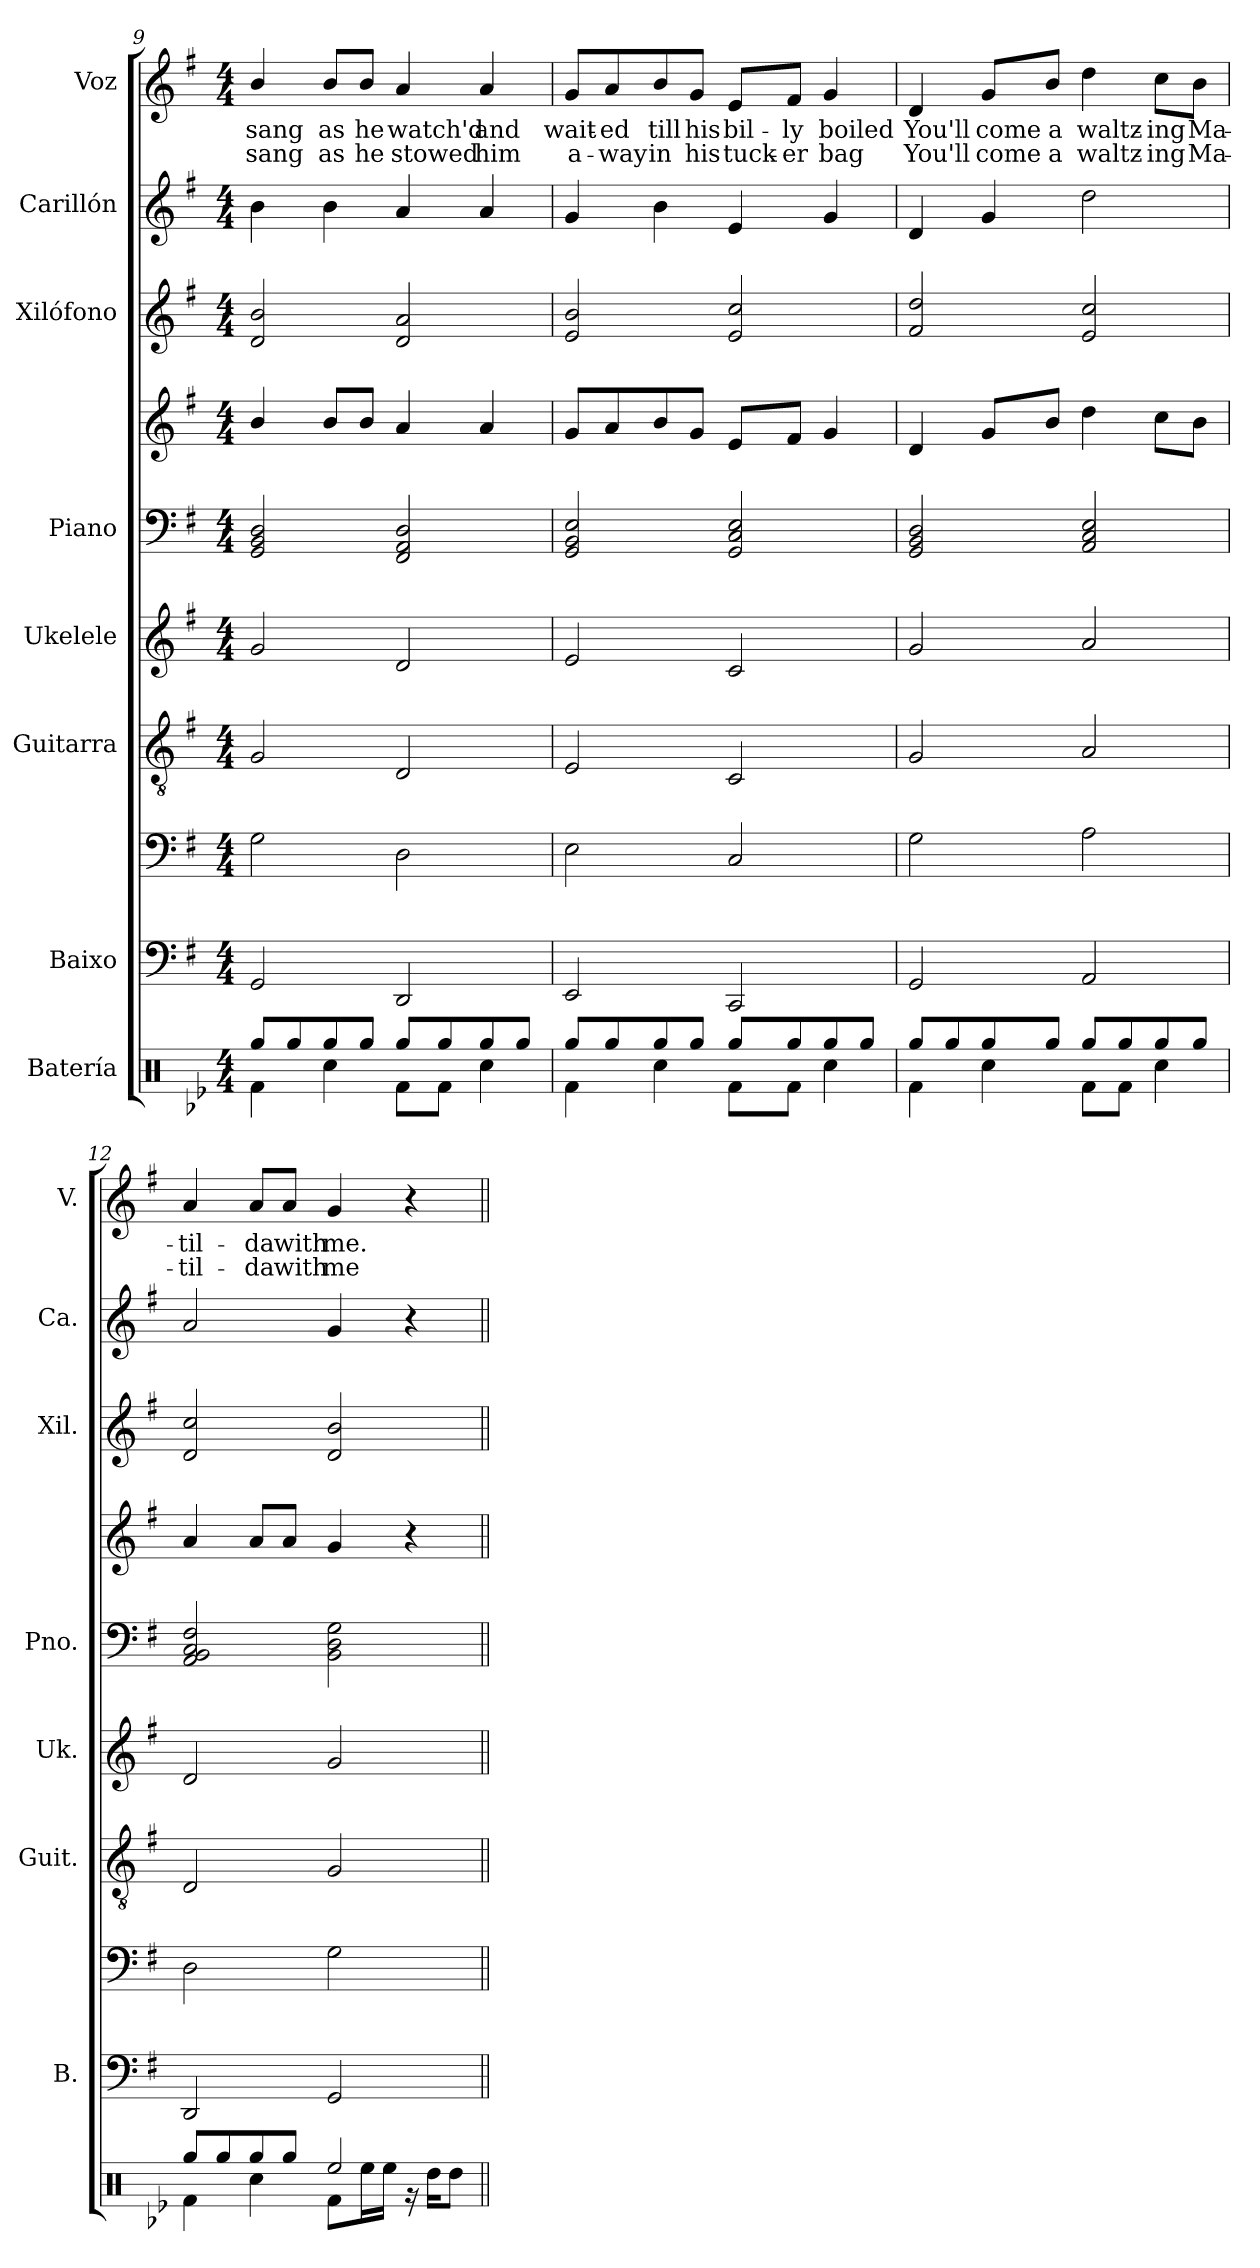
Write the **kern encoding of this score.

**kern	**kern	**kern	**kern	**kern	**kern	**kern	**kern	**kern	**kern	**text	**text
*part8	*part7	*part7	*part6	*part5	*part4	*part4	*part3	*part2	*part1	*part1	*part1
*staff10	*staff9	*staff8	*staff7	*staff6	*staff5	*staff4	*staff3	*staff2	*staff1	*staff1	*staff1
*I"Batería	*I"Baixo	*	*I"Guitarra	*I"Ukelele	*I"Piano	*	*I"Xilófono	*I"Carillón	*I"Voz	*	*
*	*I'B.	*	*I'Guit.	*I'Uk.	*I'Pno.	*	*I'Xil.	*I'Ca.	*I'V.	*	*
!!LO:PB:g=z
*clefX	*	*clefF4	*clefGv2	*clefG2	*clefF4	*clefG2	*clefG2	*clefG2	*clefG2	*	*
*	*ITrd7c12	*ITrd7c12	*	*	*	*	*ITrd-7c-12	*ITrd-14c-24	*	*	*
*k[b-e-]	*k[f#]	*k[f#]	*k[f#]	*k[f#]	*k[f#]	*k[f#]	*k[f#]	*k[f#]	*k[f#]	*	*
*M4/4	*M4/4	*M4/4	*M4/4	*M4/4	*M4/4	*M4/4	*M4/4	*M4/4	*M4/4	*	*
=9	=9	=9	=9	=9	=9	=9	=9	=9	=9	=9	=9
*^	*	*	*	*	*	*	*	*	*	*	*
!	!	!	!	!	!	!	!	!	!	!	!LO:LY:b	!LO:LY:b
8Rgg/L	4Rf\	2GGG	2GG\	2G/	2g/	2GG/ 2BB/ 2D/	4b/	2dd/ 2bb/	4bbb\	4b/	sang	sang
8Rgg/	.	.	.	.	.	.	.	.	.	.	.	.
!	!	!	!	!	!	!	!	!	!	!	!LO:LY:b	!LO:LY:b
8Rgg/	4Rcc\	.	.	.	.	.	8b/L	.	4bbb\	8b/L	as	as
!	!	!	!	!	!	!	!	!	!	!	!LO:LY:b	!LO:LY:b
8Rgg/J	.	.	.	.	.	.	8b/J	.	.	8b/J	he	he
!	!	!	!	!	!	!	!	!	!	!	!LO:LY:b	!LO:LY:b
8Rgg/L	8Rf\L	2DDD	2DD\	2D/	2d/	2FF#/ 2AA/ 2D/	4a/	2dd/ 2aa/	4aaa/	4a/	watch'd	stowed
8Rgg/	8Rf\J	.	.	.	.	.	.	.	.	.	.	.
!	!	!	!	!	!	!	!	!	!	!	!LO:LY:b	!LO:LY:b
8Rgg/	4Rcc\	.	.	.	.	.	4a/	.	4aaa/	4a/	and	him
8Rgg/J	.	.	.	.	.	.	.	.	.	.	.	.
=10	=10	=10	=10	=10	=10	=10	=10	=10	=10	=10	=10	=10
!	!	!	!	!	!	!	!	!	!	!	!LO:LY:b	!LO:LY:b
8Rgg/L	4Rf\	2EEE	2EE\	2E/	2e/	2GG/ 2BB/ 2E/	8g/L	2ee/ 2bb/	4ggg/	8g/L	wait-	a-
!	!	!	!	!	!	!	!	!	!	!	!LO:LY:b	!LO:LY:b
8Rgg/	.	.	.	.	.	.	8a/	.	.	8a/	-ed	-way
!	!	!	!	!	!	!	!	!	!	!	!LO:LY:b	!LO:LY:b
8Rgg/	4Rcc\	.	.	.	.	.	8b/	.	4bbb\	8b/	till	in
!	!	!	!	!	!	!	!	!	!	!	!LO:LY:b	!LO:LY:b
8Rgg/J	.	.	.	.	.	.	8g/J	.	.	8g/J	his	his
!	!	!	!	!	!	!	!	!	!	!	!LO:LY:b	!LO:LY:b
8Rgg/L	8Rf\L	2CCC	2CC/	2C/	2c/	2GG/ 2C/ 2E/	8e/L	2ee/ 2ccc/	4eee/	8e/L	bil-	tuck-
!	!	!	!	!	!	!	!	!	!	!	!LO:LY:b	!LO:LY:b
8Rgg/	8Rf\J	.	.	.	.	.	8f#/J	.	.	8f#/J	-ly	-er
!	!	!	!	!	!	!	!	!	!	!	!LO:LY:b	!LO:LY:b
8Rgg/	4Rcc\	.	.	.	.	.	4g/	.	4ggg/	4g/	boiled	bag
8Rgg/J	.	.	.	.	.	.	.	.	.	.	.	.
=11	=11	=11	=11	=11	=11	=11	=11	=11	=11	=11	=11	=11
!	!	!	!	!	!	!	!	!	!	!	!LO:LY:b	!LO:LY:b
8Rgg/L	4Rf\	2GGG	2GG\	2G/	2g/	2GG/ 2BB/ 2D/	4d/	2ff#/ 2ddd/	4ddd/	4d/	You'll	You'll
8Rgg/	.	.	.	.	.	.	.	.	.	.	.	.
!	!	!	!	!	!	!	!	!	!	!	!LO:LY:b	!LO:LY:b
8Rgg/	4Rcc\	.	.	.	.	.	8g/L	.	4ggg/	8g/L	come	come
!	!	!	!	!	!	!	!	!	!	!	!LO:LY:b	!LO:LY:b
8Rgg/J	.	.	.	.	.	.	8b/J	.	.	8b/J	a	a
!	!	!	!	!	!	!	!	!	!	!	!LO:LY:b	!LO:LY:b
8Rgg/L	8Rf\L	2AAA	2AA\	2A/	2a/	2AA/ 2C/ 2E/	4dd\	2ee/ 2ccc/	2dddd\	4dd\	waltz-	waltz-
8Rgg/	8Rf\J	.	.	.	.	.	.	.	.	.	.	.
!	!	!	!	!	!	!	!	!	!	!	!LO:LY:b	!LO:LY:b
8Rgg/	4Rcc\	.	.	.	.	.	8cc\L	.	.	8cc\L	-ing	-ing
!	!	!	!	!	!	!	!	!	!	!	!LO:LY:b	!LO:LY:b
8Rgg/J	.	.	.	.	.	.	8b\J	.	.	8b\J	Ma-	Ma-
!!LO:PB:g=z
=12	=12	=12	=12	=12	=12	=12	=12	=12	=12	=12	=12	=12
!	!	!	!	!	!	!	!	!	!	!	!LO:LY:b	!LO:LY:b
8Rgg/L	4Rf\	2DDD	2DD\	2D/	2d/	2AA/ 2BB/ 2C/ 2F#/	4a/	2dd/ 2ccc/	2aaa/	4a/	-til-	-til-
8Rgg/	.	.	.	.	.	.	.	.	.	.	.	.
!	!	!	!	!	!	!	!	!	!	!	!LO:LY:b	!LO:LY:b
8Rgg/	4Rcc\	.	.	.	.	.	8a/L	.	.	8a/L	-da	-da
!	!	!	!	!	!	!	!	!	!	!	!LO:LY:b	!LO:LY:b
8Rgg/J	.	.	.	.	.	.	8a/J	.	.	8a/J	with	with
!	!	!	!	!	!	!	!	!	!	!	!LO:LY:b	!LO:LY:b
2Ree/	8Rf\L	2GGG	2GG\	2G/	2g/	2BB\ 2D\ 2G\	4g/	2dd/ 2bb/	4ggg/	4g/	me.	me
.	16Ree\L	.	.	.	.	.	.	.	.	.	.	.
.	16Ree\JJ	.	.	.	.	.	.	.	.	.	.	.
.	16r	.	.	.	.	.	4r	.	4r	4r	.	.
.	16Rdd\KL	.	.	.	.	.	.	.	.	.	.	.
.	8Rdd\J	.	.	.	.	.	.	.	.	.	.	.
*v	*v	*	*	*	*	*	*	*	*	*	*	*
=||	=||	=||	=||	=||	=||	=||	=||	=||	=||	=||	=||
*-	*-	*-	*-	*-	*-	*-	*-	*-	*-	*-	*-
